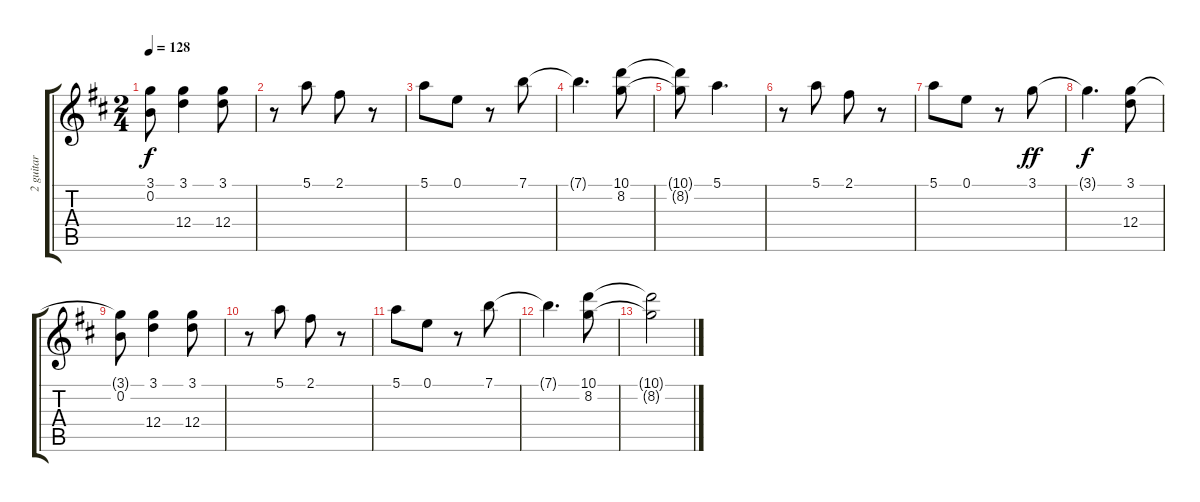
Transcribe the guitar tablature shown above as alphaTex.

\track ("2 guitar" "2 guitar") {instrument electricguitarjazz}
\staff {score tabs}
\tuning (E4 B3 G3 D3 A2 E2) {hide}
\ts (2 4)
\tempo 128
\clef g2
\ks d
(3.1{t} 0.2).8{dy f} (3.1 12.4).4 (3.1 12.4).8 |
r.8 5.1.8 2.1.8 r.8 |
5.1.8 0.1.8 r.8 7.1.8 |
7.1{t}.4{d} (10.1 8.2).8 |
(10.1{t} 8.2{t}).8 5.1.4{d} |
r.8 5.1.8 2.1.8 r.8 |
5.1.8 0.1.8 r.8 3.1.8{dy ff} |
3.1{t}.4{d dy f} (3.1 12.4).8 |
(3.1{t} 0.2).8 (3.1 12.4).4 (3.1 12.4).8 |
r.8 5.1.8 2.1.8 r.8 |
5.1.8 0.1.8 r.8 7.1.8 |
7.1{t}.4{d} (10.1 8.2).8 |
(10.1{t} 8.2{t}).2
